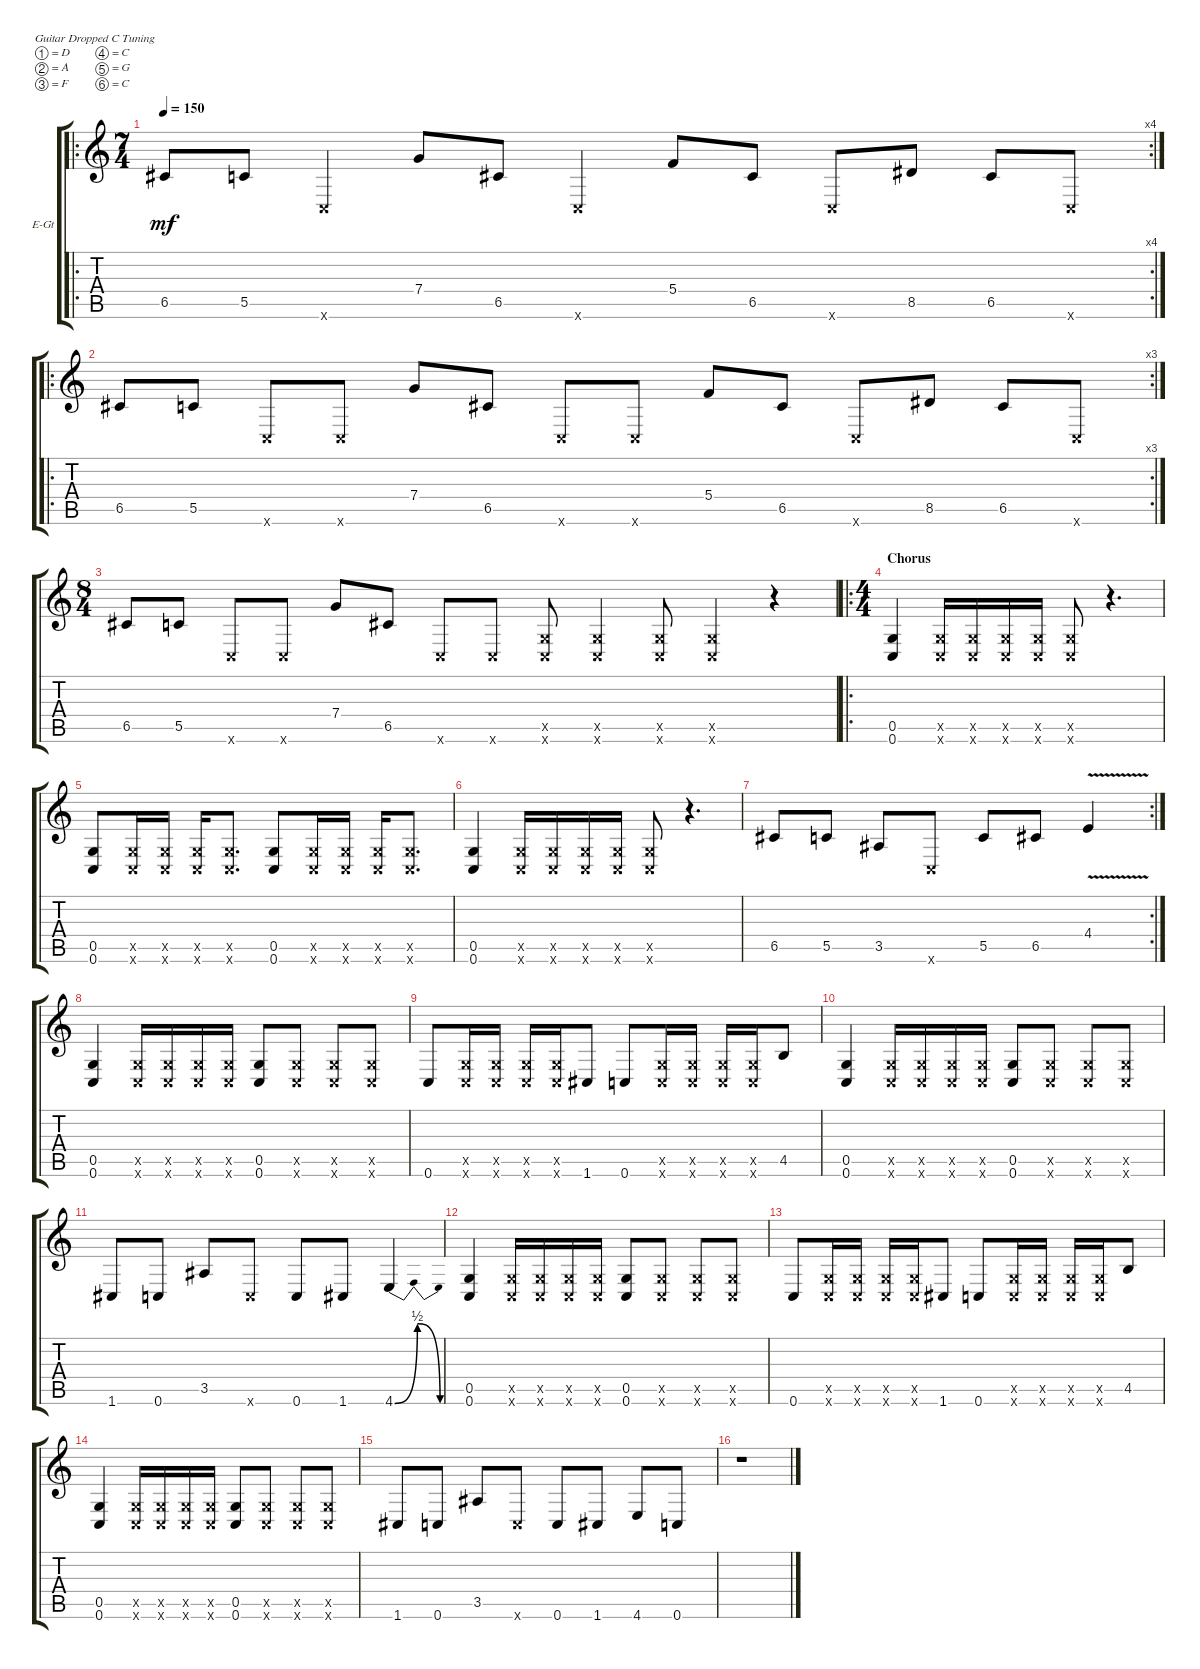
\defaultSystemsLayout 4
\bracketExtendMode groupsimilarinstruments
\firstSystemTrackNameOrientation horizontal
\otherSystemsTrackNameOrientation horizontal
\track ("GTR 1" "E-Gt") {instrument distortionguitar}
\staff {score tabs}
\tuning (D4 A3 F3 C3 G2 C2)
\ro
\rc 4
\ts (7 4)
\tempo 150
\clef g2
\ks c
6.5.8{dy mf} 5.5.8 0.6{x}.4 7.4.8 6.5.8 0.6{x}.4 5.4.8 6.5.8 0.6{x}.8 8.5.8 6.5.8 0.6{x}.8 |
\ro
\rc 3
6.5.8 5.5.8 0.6{x}.8 0.6{x}.8 7.4.8 6.5.8 0.6{x}.8 0.6{x}.8 5.4.8 6.5.8 0.6{x}.8 8.5.8 6.5.8 0.6{x}.8 |
\ts (8 4)
6.5.8 5.5.8 0.6{x}.8 0.6{x}.8 7.4.8 6.5.8 0.6{x}.8 0.6{x}.8 (0.6{x} 0.5{x}).8 (0.6{x} 0.5{x}).4 (0.6{x} 0.5{x}).8 (0.6{x} 0.5{x}).4 r.4 |
\ro
\ts (4 4)
\section ("" "Chorus")
(0.5 0.6).4 (0.6{x} 0.5{x}).16 (0.6{x} 0.5{x}).16 (0.6{x} 0.5{x}).16 (0.6{x} 0.5{x}).16 (0.6{x} 0.5{x}).8 r.4{d} |
(0.5 0.6).8 (0.6{x} 0.5{x}).16 (0.6{x} 0.5{x}).16 (0.6{x} 0.5{x}).16 (0.6{x} 0.5{x}).8{d} (0.5 0.6).8 (0.6{x} 0.5{x}).16 (0.6{x} 0.5{x}).16 (0.6{x} 0.5{x}).16 (0.6{x} 0.5{x}).8{d} |
(0.5 0.6).4 (0.6{x} 0.5{x}).16 (0.6{x} 0.5{x}).16 (0.6{x} 0.5{x}).16 (0.6{x} 0.5{x}).16 (0.6{x} 0.5{x}).8 r.4{d} |
\rc 2
6.5.8 5.5.8 3.5.8 0.6{x}.8 5.5.8 6.5.8 4.4{v}.4 |
(0.5 0.6).4 (0.6{x} 0.5{x}).16 (0.6{x} 0.5{x}).16 (0.6{x} 0.5{x}).16 (0.6{x} 0.5{x}).16 (0.6 0.5).8 (0.6{x} 0.5{x}).8 (0.6{x} 0.5{x}).8 (0.6{x} 0.5{x}).8 |
0.6.8 (0.6{x} 0.5{x}).16 (0.6{x} 0.5{x}).16 (0.6{x} 0.5{x}).16 (0.6{x} 0.5{x}).16 1.6.8 0.6.8 (0.6{x} 0.5{x}).16 (0.6{x} 0.5{x}).16 (0.6{x} 0.5{x}).16 (0.6{x} 0.5{x}).16 4.5.8 |
(0.5 0.6).4 (0.6{x} 0.5{x}).16 (0.6{x} 0.5{x}).16 (0.6{x} 0.5{x}).16 (0.6{x} 0.5{x}).16 (0.6 0.5).8 (0.6{x} 0.5{x}).8 (0.6{x} 0.5{x}).8 (0.6{x} 0.5{x}).8 |
1.6.8 0.6.8 3.5.8 0.6{x}.8 0.6.8 1.6.8 4.6{be (bendrelease 0 0 17.4 2 36 2 52.8 0)}.4 |
(0.5 0.6).4 (0.6{x} 0.5{x}).16 (0.6{x} 0.5{x}).16 (0.6{x} 0.5{x}).16 (0.6{x} 0.5{x}).16 (0.6 0.5).8 (0.6{x} 0.5{x}).8 (0.6{x} 0.5{x}).8 (0.6{x} 0.5{x}).8 |
0.6.8 (0.6{x} 0.5{x}).16 (0.6{x} 0.5{x}).16 (0.6{x} 0.5{x}).16 (0.6{x} 0.5{x}).16 1.6.8 0.6.8 (0.6{x} 0.5{x}).16 (0.6{x} 0.5{x}).16 (0.6{x} 0.5{x}).16 (0.6{x} 0.5{x}).16 4.5.8 |
(0.5 0.6).4 (0.6{x} 0.5{x}).16 (0.6{x} 0.5{x}).16 (0.6{x} 0.5{x}).16 (0.6{x} 0.5{x}).16 (0.6 0.5).8 (0.6{x} 0.5{x}).8 (0.6{x} 0.5{x}).8 (0.6{x} 0.5{x}).8 |
1.6.8 0.6.8 3.5.8 0.6{x}.8 0.6.8 1.6.8 4.6.8 0.6.8 |
r.1
